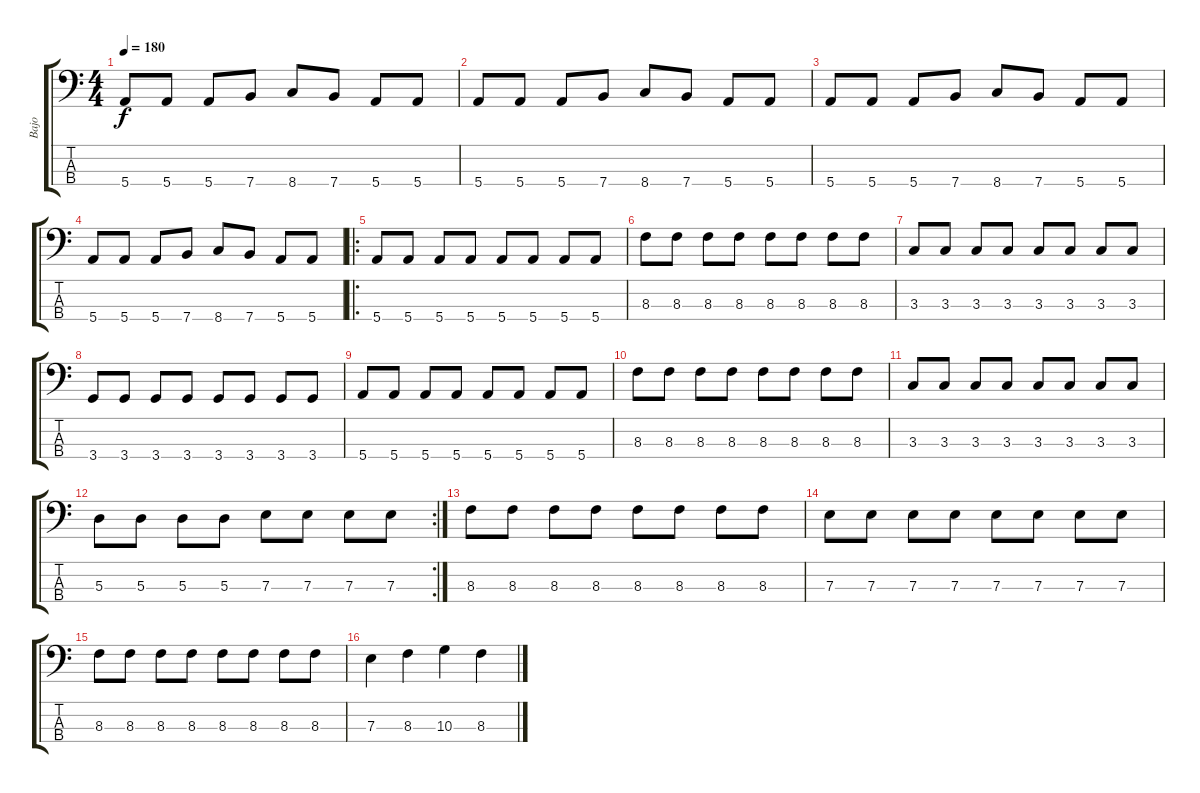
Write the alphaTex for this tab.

\track ("Bajo " "Bajo ") {instrument electricbasspick}
\staff {score tabs}
\tuning (G2 D2 A1 E1) {hide}
\ts (4 4)
\tempo 180
\clef f4
\ks c
5.4.8{dy f instrument electricbasspick} 5.4.8 5.4.8 7.4.8 8.4.8 7.4.8 5.4.8 5.4.8 |
5.4.8 5.4.8 5.4.8 7.4.8 8.4.8 7.4.8 5.4.8 5.4.8 |
5.4.8 5.4.8 5.4.8 7.4.8 8.4.8 7.4.8 5.4.8 5.4.8 |
5.4.8 5.4.8 5.4.8 7.4.8 8.4.8 7.4.8 5.4.8 5.4.8 |
\ro
5.4.8 5.4.8 5.4.8 5.4.8 5.4.8 5.4.8 5.4.8 5.4.8 |
8.3.8 8.3.8 8.3.8 8.3.8 8.3.8 8.3.8 8.3.8 8.3.8 |
3.3.8 3.3.8 3.3.8 3.3.8 3.3.8 3.3.8 3.3.8 3.3.8 |
3.4.8 3.4.8 3.4.8 3.4.8 3.4.8 3.4.8 3.4.8 3.4.8 |
5.4.8 5.4.8 5.4.8 5.4.8 5.4.8 5.4.8 5.4.8 5.4.8 |
8.3.8 8.3.8 8.3.8 8.3.8 8.3.8 8.3.8 8.3.8 8.3.8 |
3.3.8 3.3.8 3.3.8 3.3.8 3.3.8 3.3.8 3.3.8 3.3.8 |
\rc 2
5.3.8 5.3.8 5.3.8 5.3.8 7.3.8 7.3.8 7.3.8 7.3.8 |
8.3.8 8.3.8 8.3.8 8.3.8 8.3.8 8.3.8 8.3.8 8.3.8 |
7.3.8 7.3.8 7.3.8 7.3.8 7.3.8 7.3.8 7.3.8 7.3.8 |
8.3.8 8.3.8 8.3.8 8.3.8 8.3.8 8.3.8 8.3.8 8.3.8 |
7.3.4 8.3.4 10.3.4 8.3.4
